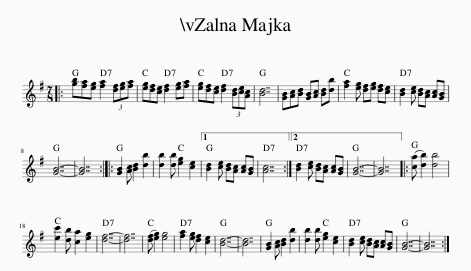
X:1
L:1/8
M:7/8
I:linebreak $
K:G
V:1 treble
V:1
|: [gb][fa][eg] [fa]2 (3[df][eg][fa] | [eg][df][ce] [df]2 [eg][fa] | [eg][df][ce] [df]2 (3[Bd][ce][Ac] | [Bd]7 | [GB][Ac][Bd] [GB][Ac] [Bd][db] | %5
 [fa]2 [eg] [df][eg] [df][ce] | [Bd]2 [ce] [Bd][Ac] [Ac][GB] |$ [GB]7- | [GB]7 :: [GB]2 [Ac] [Bd]2 [db]2 | %10
 [db]2 [db] [eg]2 [ce]2 |1 [Bd]2 [ce] [Bd][Ac] [Ac][GB] | [Ac]7 :|2 [Bd]2 [ce] [Bd][Ac] [Ac][GB] | [GB]7- | %15
 [GB]7 |: ([ca] [db]2) [db]4 |$ [ec']2 [db] [ca]2 [eg]2 | [df]7- | [df]7 | %20
 ([df] [eg]2) [eg]4 | [fa]2 [eg] [df]2 [ce]2 | [Bd]7- | [Bd]7 | [GB]2 [Ac] [Bd]2 [db]2 | %25
 [db]2 [db] [eg]2 [ce]2 | [Bd]2 [ce] [Bd][Ac] [Ac][GB] | [GB]7- | [GB]7 :| %29
